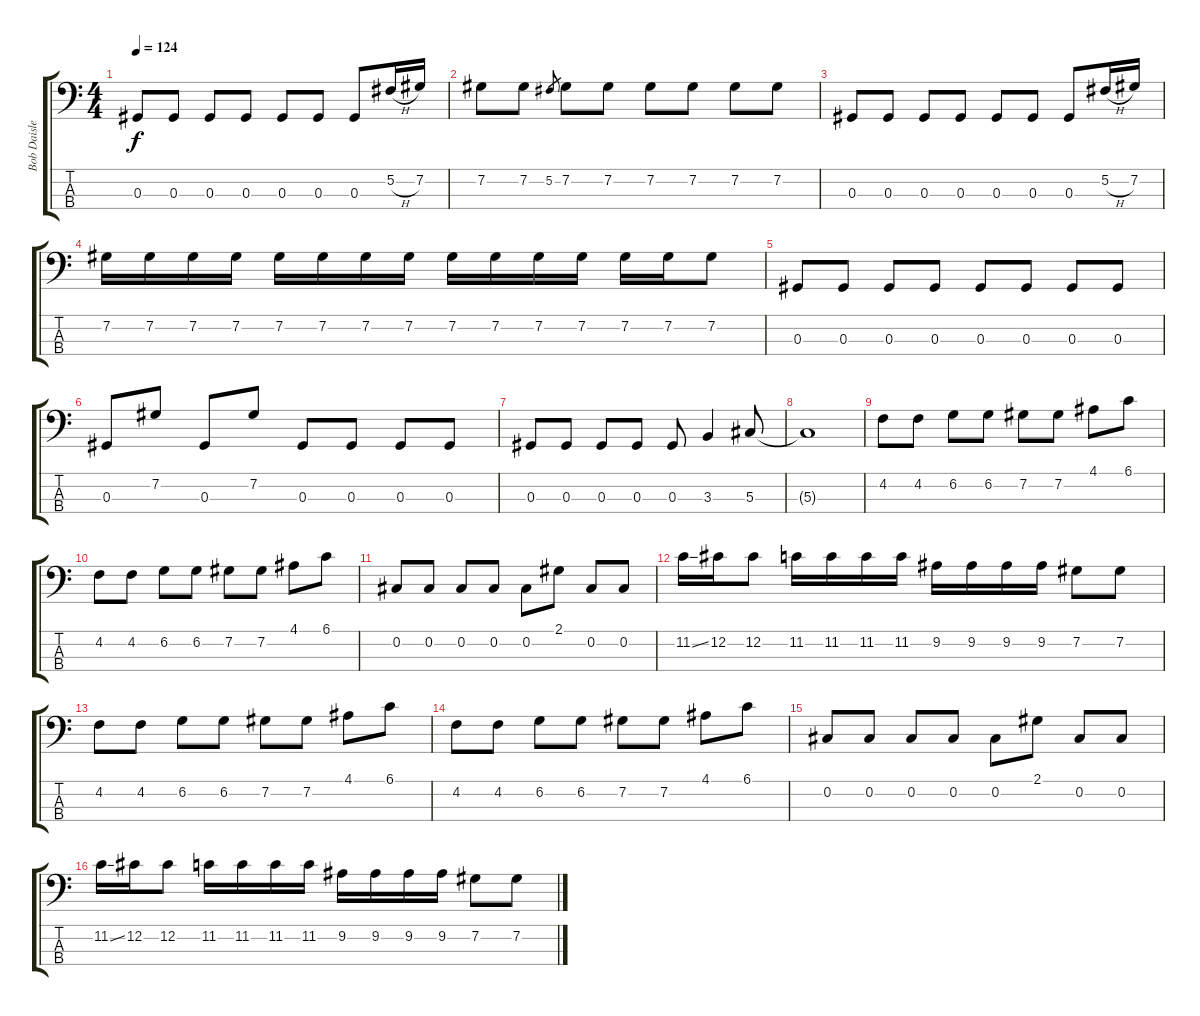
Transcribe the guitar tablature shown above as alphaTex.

\track ("Bob Daisley" "Bob Daisle") {instrument electricbassfinger}
\staff {score tabs}
\tuning (Gb2 Db2 Ab1 Eb1) {hide}
\ts (4 4)
\tempo 124
\clef f4
\ks c
0.3.8{dy f} 0.3.8 0.3.8 0.3.8 0.3.8 0.3.8 0.3.8 5.2{h}.16 7.2.16 |
7.2.8 7.2.8 5.2.8{gr} 7.2.8 7.2.8 7.2.8 7.2.8 7.2.8 7.2.8 |
0.3.8 0.3.8 0.3.8 0.3.8 0.3.8 0.3.8 0.3.8 5.2{h}.16 7.2.16 |
7.2.16 7.2.16 7.2.16 7.2.16 7.2.16 7.2.16 7.2.16 7.2.16 7.2.16 7.2.16 7.2.16 7.2.16 7.2.16 7.2.16 7.2.8 |
0.3.8 0.3.8 0.3.8 0.3.8 0.3.8 0.3.8 0.3.8 0.3.8 |
0.3.8 7.2.8 0.3.8 7.2.8 0.3.8 0.3.8 0.3.8 0.3.8 |
0.3.8 0.3.8 0.3.8 0.3.8 0.3.8 3.3.4 5.3.8 |
5.3{t}.1 |
4.2.8 4.2.8 6.2.8 6.2.8 7.2.8 7.2.8 4.1.8 6.1.8 |
4.2.8 4.2.8 6.2.8 6.2.8 7.2.8 7.2.8 4.1.8 6.1.8 |
0.2.8 0.2.8 0.2.8 0.2.8 0.2.8 2.1.8 0.2.8 0.2.8 |
11.2{ss}.16 12.2.16 12.2.8 11.2.16 11.2.16 11.2.16 11.2.16 9.2.16 9.2.16 9.2.16 9.2.16 7.2.8 7.2.8 |
4.2.8 4.2.8 6.2.8 6.2.8 7.2.8 7.2.8 4.1.8 6.1.8 |
4.2.8 4.2.8 6.2.8 6.2.8 7.2.8 7.2.8 4.1.8 6.1.8 |
0.2.8 0.2.8 0.2.8 0.2.8 0.2.8 2.1.8 0.2.8 0.2.8 |
11.2{ss}.16 12.2.16 12.2.8 11.2.16 11.2.16 11.2.16 11.2.16 9.2.16 9.2.16 9.2.16 9.2.16 7.2.8 7.2.8
